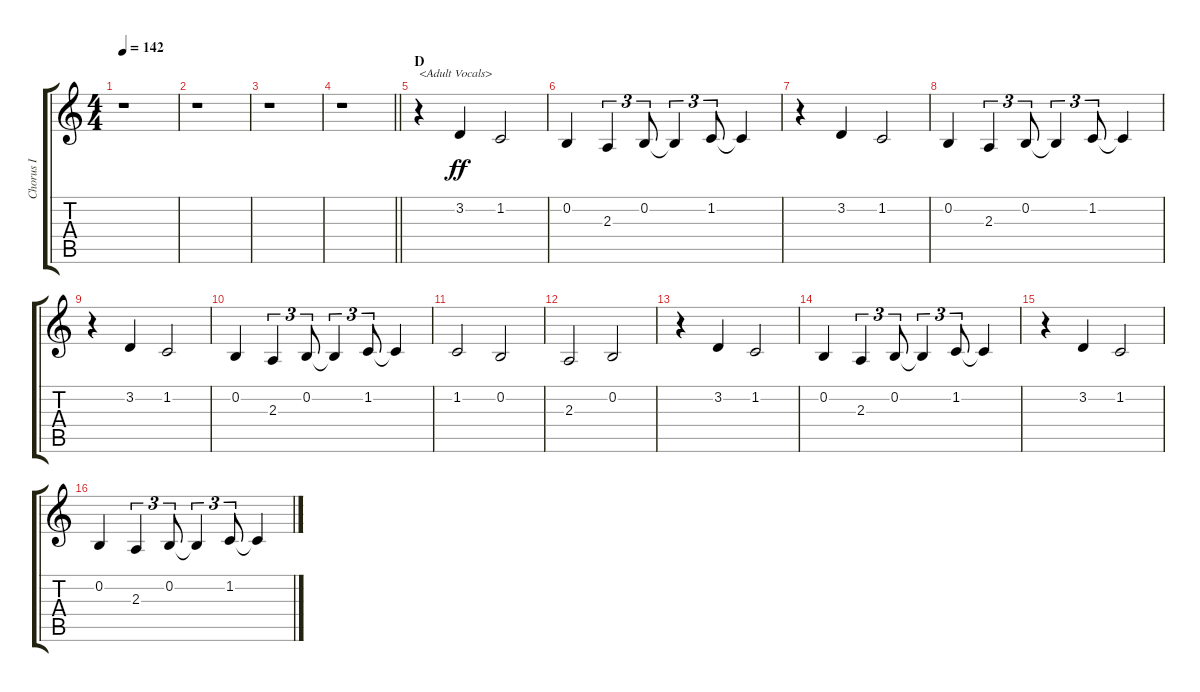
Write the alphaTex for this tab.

\track ("Chorus I" "Chorus I") {instrument voiceoohs}
\staff {score tabs}
\tuning (E4 B3 G3 D3 A2 E2) {hide}
\ts (4 4)
\tempo 142
\clef g2
\ks c
r.1{dy ff} |
r.1 |
r.1 |
\barLineRight lightlight
r.1 |
\section ("" "D")
r.4{txt "<Adult Vocals>"} 3.2.4 1.2.2 |
0.2.4 2.3.4{tu (3 2)} 0.2.8{tu (3 2)} 0.2{t}.4{tu (3 2)} 1.2.8{tu (3 2)} 1.2{t}.4 |
r.4 3.2.4 1.2.2 |
0.2.4 2.3.4{tu (3 2)} 0.2.8{tu (3 2)} 0.2{t}.4{tu (3 2)} 1.2.8{tu (3 2)} 1.2{t}.4 |
r.4 3.2.4 1.2.2 |
0.2.4 2.3.4{tu (3 2)} 0.2.8{tu (3 2)} 0.2{t}.4{tu (3 2)} 1.2.8{tu (3 2)} 1.2{t}.4 |
1.2.2 0.2.2 |
2.3.2 0.2.2 |
r.4 3.2.4 1.2.2 |
0.2.4 2.3.4{tu (3 2)} 0.2.8{tu (3 2)} 0.2{t}.4{tu (3 2)} 1.2.8{tu (3 2)} 1.2{t}.4 |
r.4 3.2.4 1.2.2 |
0.2.4 2.3.4{tu (3 2)} 0.2.8{tu (3 2)} 0.2{t}.4{tu (3 2)} 1.2.8{tu (3 2)} 1.2{t}.4
